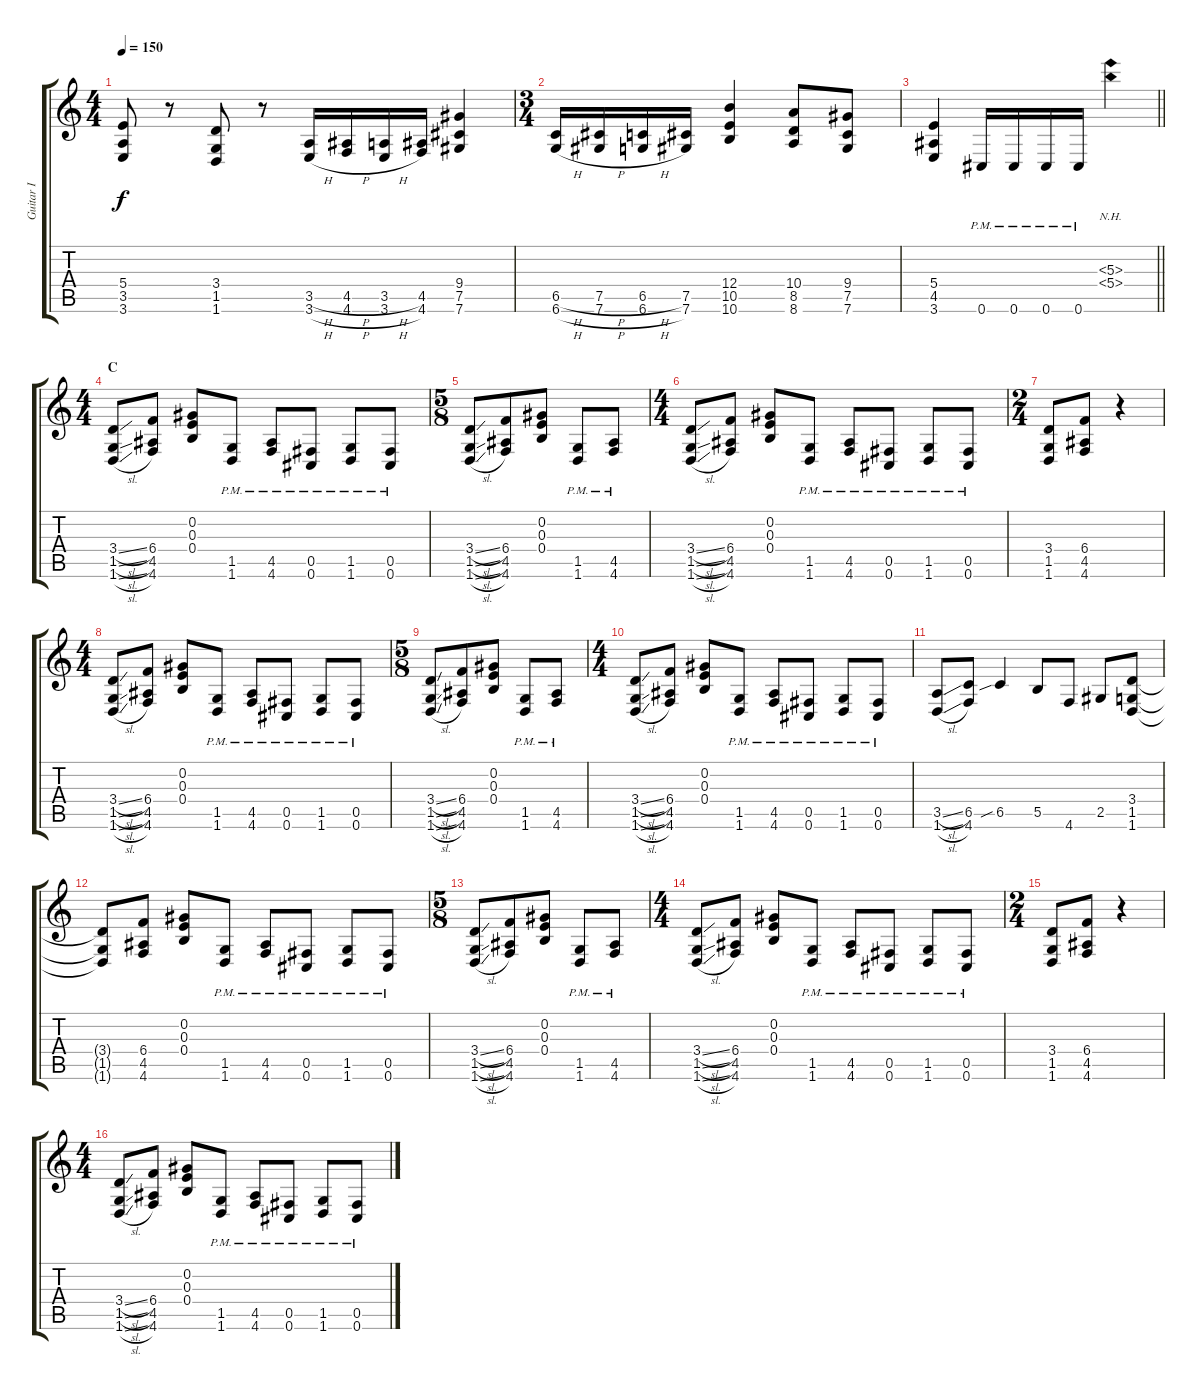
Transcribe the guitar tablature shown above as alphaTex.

\track ("Guitar I" "Guitar I") {instrument distortionguitar}
\staff {score tabs}
\tuning (Db4 Ab3 E3 B2 Gb2 Db2) {hide}
\ts (4 4)
\tempo 150
\clef g2
\ks c
(5.4 3.5 3.6).8{dy f} r.8 (3.4 1.5 1.6).8 r.8 (3.5{h} 3.6{h}).16 (4.5{h} 4.6{h}).16 (3.5{h} 3.6{h}).16 (4.5 4.6).16 (9.4 7.5 7.6).4 |
\ts (3 4)
(6.5{h} 6.6{h}).16 (7.5{h} 7.6{h}).16 (6.5{h} 6.6{h}).16 (7.5 7.6).16 (12.4 10.5 10.6).4 (10.4 8.5 8.6).8 (9.4 7.5 7.6).8 |
\barLineRight lightlight
(5.4 4.5 3.6).4 0.6{pm}.16 0.6{pm}.16 0.6{pm}.16 0.6{pm}.16 (5.3{nh} 5.4{nh}).4 |
\ts (4 4)
\section ("" "C")
(3.4{sl} 1.5{sl} 1.6{sl}).8 (6.4 4.5 4.6).8 (0.2 0.3 0.4).8 (1.5{pm} 1.6{pm}).8 (4.5{pm} 4.6{pm}).8 (0.5{pm} 0.6{pm}).8 (1.5{pm} 1.6{pm}).8 (0.5{pm} 0.6{pm}).8 |
\ts (5 8)
(3.4{sl} 1.5{sl} 1.6{sl}).8 (6.4 4.5 4.6).8 (0.2 0.3 0.4).8 (1.5{pm} 1.6{pm}).8 (4.5{pm} 4.6{pm}).8 |
\ts (4 4)
(3.4{sl} 1.5{sl} 1.6{sl}).8 (6.4 4.5 4.6).8 (0.2 0.3 0.4).8 (1.5{pm} 1.6{pm}).8 (4.5{pm} 4.6{pm}).8 (0.5{pm} 0.6{pm}).8 (1.5{pm} 1.6{pm}).8 (0.5{pm} 0.6{pm}).8 |
\ts (2 4)
(3.4 1.5 1.6).8 (6.4 4.5 4.6).8 r.4 |
\ts (4 4)
(3.4{sl} 1.5{sl} 1.6{sl}).8 (6.4 4.5 4.6).8 (0.2 0.3 0.4).8 (1.5{pm} 1.6{pm}).8 (4.5{pm} 4.6{pm}).8 (0.5{pm} 0.6{pm}).8 (1.5{pm} 1.6{pm}).8 (0.5{pm} 0.6{pm}).8 |
\ts (5 8)
(3.4{sl} 1.5{sl} 1.6{sl}).8 (6.4 4.5 4.6).8 (0.2 0.3 0.4).8 (1.5{pm} 1.6{pm}).8 (4.5{pm} 4.6{pm}).8 |
\ts (4 4)
(3.4{sl} 1.5{sl} 1.6{sl}).8 (6.4 4.5 4.6).8 (0.2 0.3 0.4).8 (1.5{pm} 1.6{pm}).8 (4.5{pm} 4.6{pm}).8 (0.5{pm} 0.6{pm}).8 (1.5{pm} 1.6{pm}).8 (0.5{pm} 0.6{pm}).8 |
(3.5{sl} 1.6{sl}).8 (6.5 4.6).8 6.5{sib}.4 5.5.8 4.6.8 2.5.8 (3.4 1.5 1.6).8 |
(3.4{t} 1.5{t} 1.6{t}).8 (6.4 4.5 4.6).8 (0.2 0.3 0.4).8 (1.5{pm} 1.6{pm}).8 (4.5{pm} 4.6{pm}).8 (0.5{pm} 0.6{pm}).8 (1.5{pm} 1.6{pm}).8 (0.5{pm} 0.6{pm}).8 |
\ts (5 8)
(3.4{sl} 1.5{sl} 1.6{sl}).8 (6.4 4.5 4.6).8 (0.2 0.3 0.4).8 (1.5{pm} 1.6{pm}).8 (4.5{pm} 4.6{pm}).8 |
\ts (4 4)
(3.4{sl} 1.5{sl} 1.6{sl}).8 (6.4 4.5 4.6).8 (0.2 0.3 0.4).8 (1.5{pm} 1.6{pm}).8 (4.5{pm} 4.6{pm}).8 (0.5{pm} 0.6{pm}).8 (1.5{pm} 1.6{pm}).8 (0.5{pm} 0.6{pm}).8 |
\ts (2 4)
(3.4 1.5 1.6).8 (6.4 4.5 4.6).8 r.4 |
\ts (4 4)
(3.4{sl} 1.5{sl} 1.6{sl}).8 (6.4 4.5 4.6).8 (0.2 0.3 0.4).8 (1.5{pm} 1.6{pm}).8 (4.5{pm} 4.6{pm}).8 (0.5{pm} 0.6{pm}).8 (1.5{pm} 1.6{pm}).8 (0.5{pm} 0.6{pm}).8
